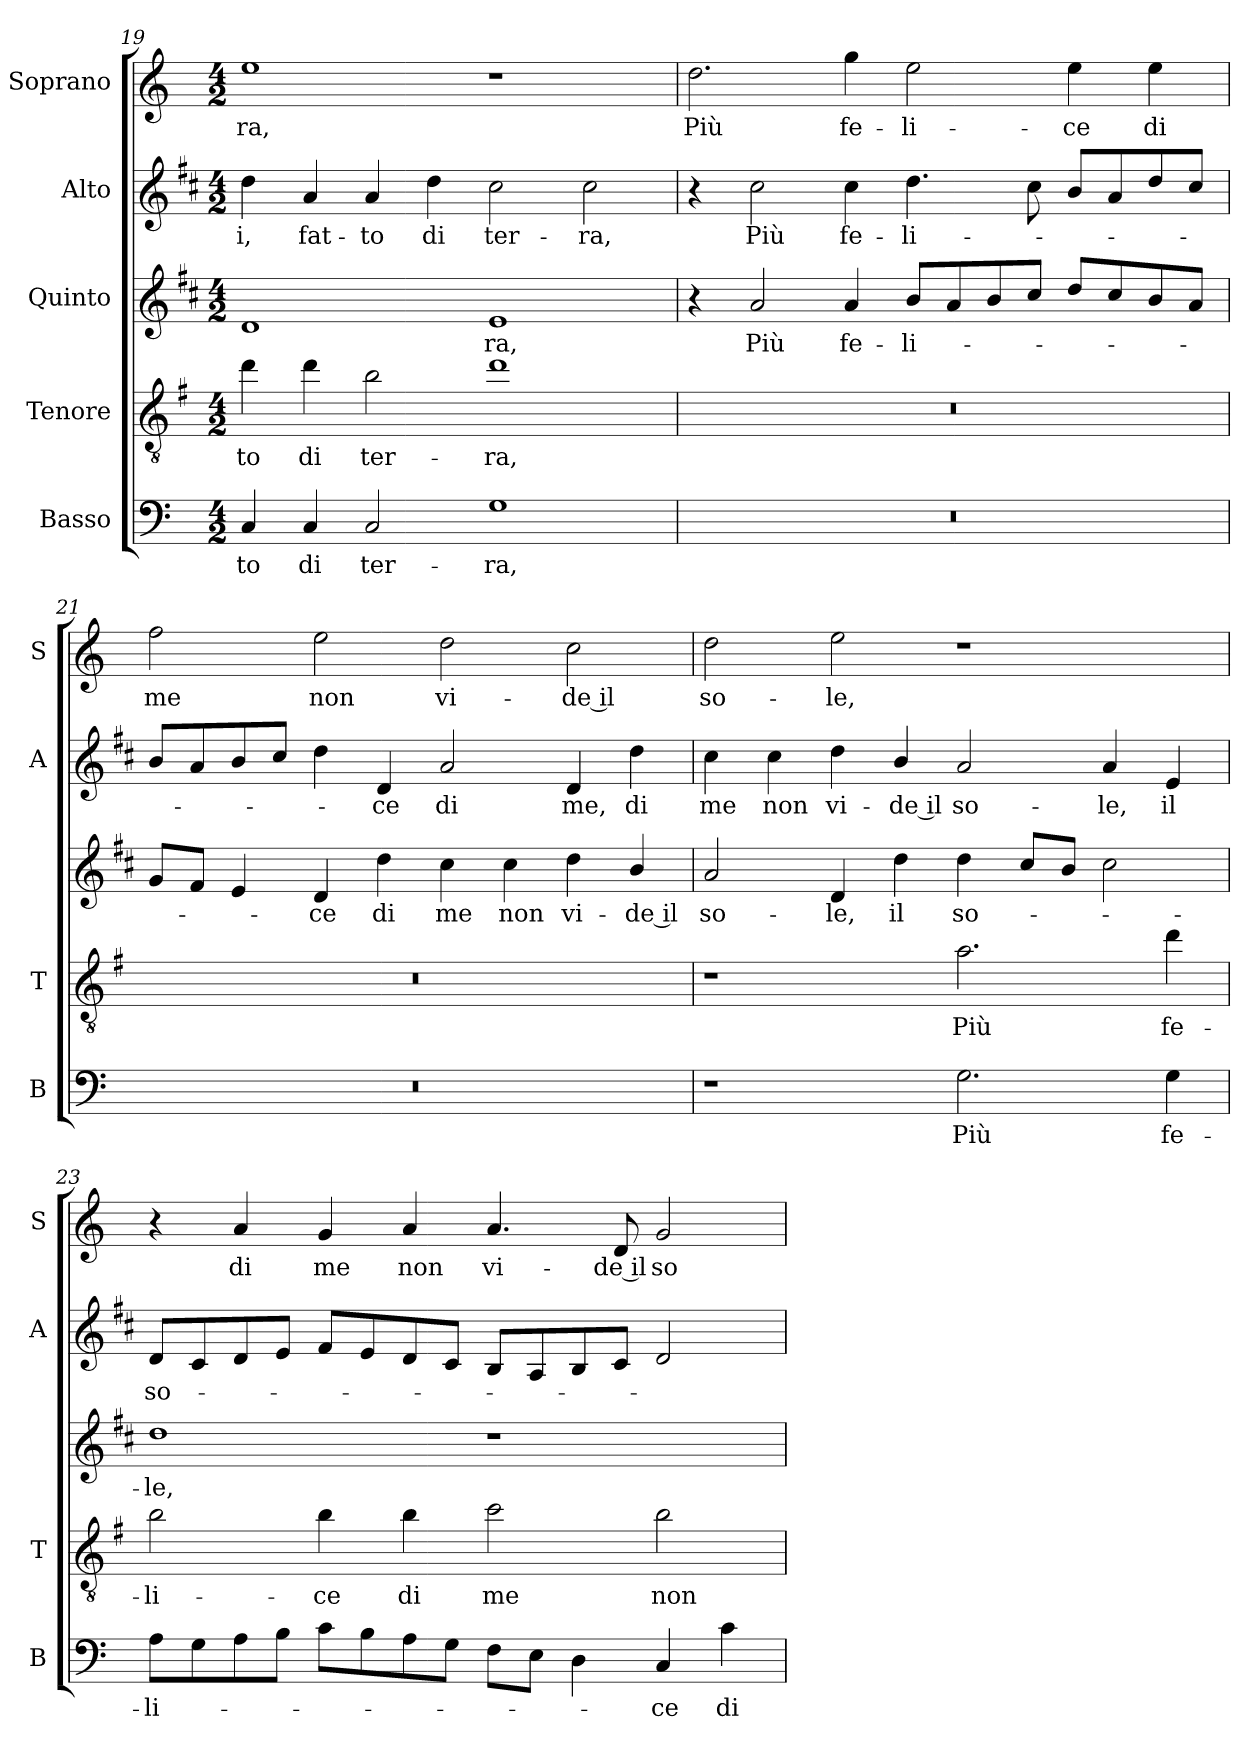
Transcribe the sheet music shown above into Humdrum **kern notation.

**kern	**text	**kern	**text	**kern	**text	**kern	**text	**kern	**text
*part5	*part5	*part4	*part4	*part3	*part3	*part2	*part2	*part1	*part1
*staff5	*staff5	*staff4	*staff4	*staff3	*staff3	*staff2	*staff2	*staff1	*staff1
*I"Basso	*	*I"Tenore	*	*I"Quinto	*	*I"Alto	*	*I"Soprano	*
*I'B	*	*I'T	*	*	*	*I'A	*	*I'S	*
*clefF4	*	*clefGv2	*	*clefG2	*	*clefG2	*	*clefG2	*
*	*	*ITrd4c7	*	*ITrd1c2	*	*ITrd1c2	*	*	*
*k[]	*	*k[]	*	*k[]	*	*k[]	*	*k[]	*
*C:	*	*C:	*	*C:	*	*C:	*	*C:	*
*M4/2	*	*M4/2	*	*M4/2	*	*M4/2	*	*M4/2	*
=19	=19	=19	=19	=19	=19	=19	=19	=19	=19
!	!LO:LY:b	!	!LO:LY:b	!	!	!	!LO:LY:b	!	!LO:LY:b
4C/	-to	4g\	-to	1c	.	4cc\	-i,	1ee	-ra,
!	!LO:LY:b	!	!LO:LY:b	!	!	!	!LO:LY:b	!	!
4C/	di	4g\	di	.	.	4g/	fat-	.	.
!	!LO:LY:b	!	!LO:LY:b	!	!	!	!LO:LY:b	!	!
2C/	ter-	2e\	ter-	.	.	4g/	-to	.	.
!	!	!	!	!	!	!	!LO:LY:b	!	!
.	.	.	.	.	.	4cc\	di	.	.
!	!LO:LY:b	!	!LO:LY:b	!	!LO:LY:b	!	!LO:LY:b	!	!
1G	-ra,	1g	-ra,	1d	-ra,	2b\	ter-	1r	.
!	!	!	!	!	!	!	!LO:LY:b	!	!
.	.	.	.	.	.	2b\	-ra,	.	.
=20	=20	=20	=20	=20	=20	=20	=20	=20	=20
!	!	!	!	!	!	!	!	!	!LO:LY:b
0r	.	0r	.	4r	.	4r	.	2.dd\	Più
!	!	!	!	!	!LO:LY:b	!	!LO:LY:b	!	!
.	.	.	.	2g/	Più	2b\	Più	.	.
!	!	!	!	!	!LO:LY:b	!	!LO:LY:b	!	!LO:LY:b
.	.	.	.	4g/	fe-	4b\	fe-	4gg\	fe-
!	!	!	!	!	!LO:LY:b	!	!LO:LY:b	!	!LO:LY:b
.	.	.	.	8a/L	-li-	4.cc\	-li-	2ee\	-li-
.	.	.	.	8g/	.	.	.	.	.
.	.	.	.	8a/	.	.	.	.	.
.	.	.	.	8b/J	.	8b\	.	.	.
!	!	!	!	!	!	!	!	!	!LO:LY:b
.	.	.	.	8cc/L	.	8a/L	.	4ee\	-ce
.	.	.	.	8b/	.	8g/	.	.	.
!	!	!	!	!	!	!	!	!	!LO:LY:b
.	.	.	.	8a/	.	8cc/	.	4ee\	di
.	.	.	.	8g/J	.	8b/J	.	.	.
=21	=21	=21	=21	=21	=21	=21	=21	=21	=21
!	!	!	!	!	!	!	!	!	!LO:LY:b
0r	.	0r	.	8f/L	.	8a/L	.	2ff\	me
.	.	.	.	8e/J	.	8g/	.	.	.
.	.	.	.	4d/	.	8a/	.	.	.
.	.	.	.	.	.	8b/J	.	.	.
!	!	!	!	!	!LO:LY:b	!	!	!	!LO:LY:b
.	.	.	.	4c/	-ce	4cc\	.	2ee\	non
!	!	!	!	!	!LO:LY:b	!	!LO:LY:b	!	!
.	.	.	.	4cc\	di	4c/	-ce	.	.
!	!	!	!	!	!LO:LY:b	!	!LO:LY:b	!	!LO:LY:b
.	.	.	.	4b\	me	2g/	di	2dd\	vi-
!	!	!	!	!	!LO:LY:b	!	!	!	!
.	.	.	.	4b\	non	.	.	.	.
!	!	!	!	!	!LO:LY:b	!	!LO:LY:b	!	!LO:LY:b
.	.	.	.	4cc\	vi-	4c/	me,	2cc\	-de il
!	!	!	!	!	!LO:LY:b	!	!LO:LY:b	!	!
.	.	.	.	4a/	-de il	4cc\	di	.	.
!!LO:PB:g=z
=22	=22	=22	=22	=22	=22	=22	=22	=22	=22
!	!	!	!	!	!LO:LY:b	!	!LO:LY:b	!	!LO:LY:b
1r	.	1r	.	2g/	so-	4b\	me	2dd\	so-
!	!	!	!	!	!	!	!LO:LY:b	!	!
.	.	.	.	.	.	4b\	non	.	.
!	!	!	!	!	!LO:LY:b	!	!LO:LY:b	!	!LO:LY:b
.	.	.	.	4c/	-le,	4cc\	vi-	2ee\	-le,
!	!	!	!	!	!LO:LY:b	!	!LO:LY:b	!	!
.	.	.	.	4cc\	il	4a/	-de il	.	.
!	!LO:LY:b	!	!LO:LY:b	!	!LO:LY:b	!	!LO:LY:b	!	!
2.G\	Più	2.d\	Più	4cc\	so-	2g/	so-	1r	.
.	.	.	.	8b/L	.	.	.	.	.
.	.	.	.	8a/J	.	.	.	.	.
!	!	!	!	!	!	!	!LO:LY:b	!	!
.	.	.	.	2b\	.	4g/	-le,	.	.
!	!LO:LY:b	!	!LO:LY:b	!	!	!	!LO:LY:b	!	!
4G\	fe-	4g\	fe-	.	.	4d/	il	.	.
=23	=23	=23	=23	=23	=23	=23	=23	=23	=23
!	!LO:LY:b	!	!LO:LY:b	!	!LO:LY:b	!	!LO:LY:b	!	!
8A\L	-li-	2e\	-li-	1cc	-le,	8c/L	so-	4r	.
8G\	.	.	.	.	.	8B/	.	.	.
!	!	!	!	!	!	!	!	!	!LO:LY:b
8A\	.	.	.	.	.	8c/	.	4a/	di
8B\J	.	.	.	.	.	8d/J	.	.	.
!	!	!	!LO:LY:b	!	!	!	!	!	!LO:LY:b
8c\L	.	4e\	-ce	.	.	8e/L	.	4g/	me
8B\	.	.	.	.	.	8d/	.	.	.
!	!	!	!LO:LY:b	!	!	!	!	!	!LO:LY:b
8A\	.	4e\	di	.	.	8c/	.	4a/	non
8G\J	.	.	.	.	.	8B/J	.	.	.
!	!	!	!LO:LY:b	!	!	!	!	!	!LO:LY:b
8F\L	.	2f\	me	1r	.	8A/L	.	4.a/	vi-
8E\J	.	.	.	.	.	8G/	.	.	.
4D\	.	.	.	.	.	8A/	.	.	.
!	!	!	!	!	!	!	!	!	!LO:LY:b
.	.	.	.	.	.	8B/J	.	8d/	-de il
!	!LO:LY:b	!	!LO:LY:b	!	!	!	!	!	!LO:LY:b
4C/	-ce	2e\	non	.	.	2c/	.	2g/	so-
!	!LO:LY:b	!	!	!	!	!	!	!	!
4c\	di	.	.	.	.	.	.	.	.
=	=	=	=	=	=	=	=	=	=
*-	*-	*-	*-	*-	*-	*-	*-	*-	*-
